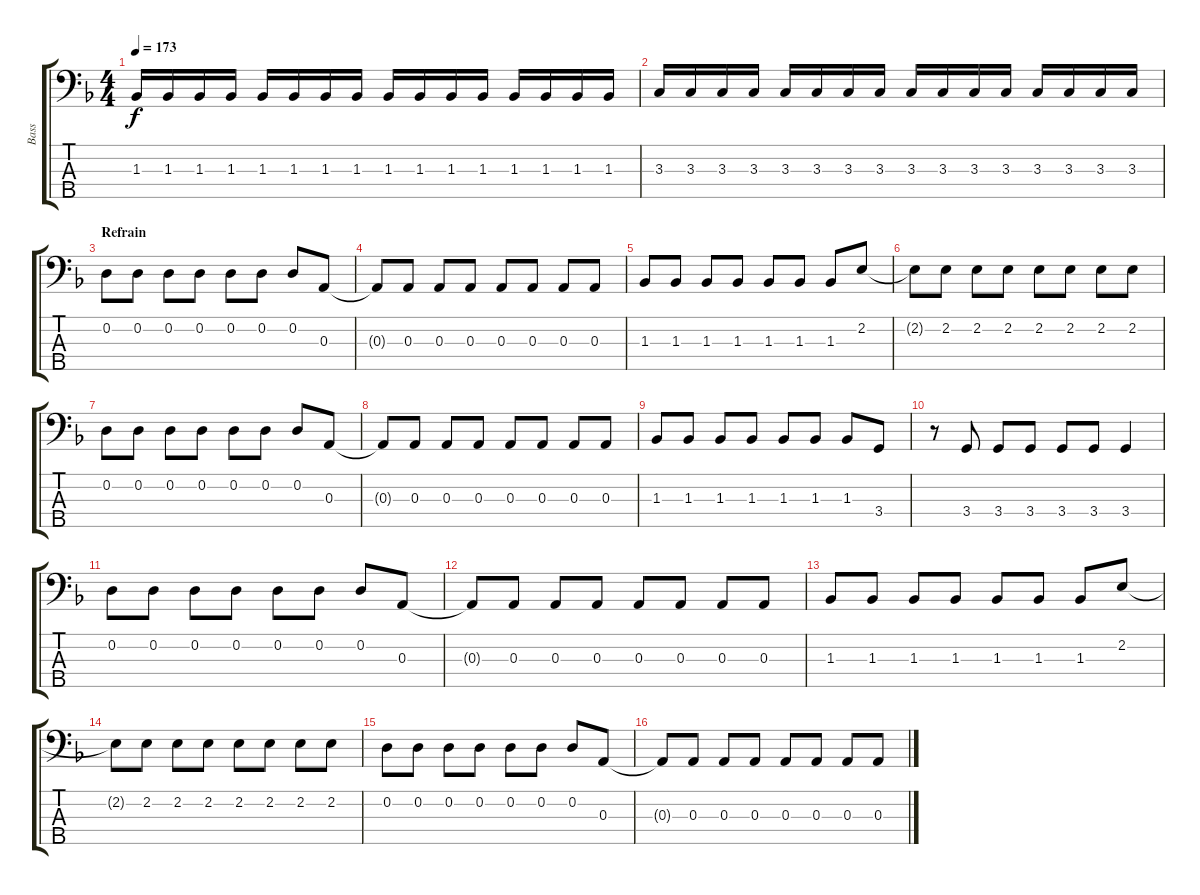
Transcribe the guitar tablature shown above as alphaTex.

\track ("Bass" "Bass") {instrument electricbasspick}
\staff {score tabs}
\tuning (G2 D2 A1 E1 B0) {hide}
\ts (4 4)
\tempo 173
\clef f4
\ks dminor
1.3.16{dy f} 1.3.16 1.3.16 1.3.16 1.3.16 1.3.16 1.3.16 1.3.16 1.3.16 1.3.16 1.3.16 1.3.16 1.3.16 1.3.16 1.3.16 1.3.16 |
3.3.16 3.3.16 3.3.16 3.3.16 3.3.16 3.3.16 3.3.16 3.3.16 3.3.16 3.3.16 3.3.16 3.3.16 3.3.16 3.3.16 3.3.16 3.3.16 |
\section ("" "Refrain")
0.2.8 0.2.8 0.2.8 0.2.8 0.2.8 0.2.8 0.2.8 0.3.8 |
0.3{t}.8 0.3.8 0.3.8 0.3.8 0.3.8 0.3.8 0.3.8 0.3.8 |
1.3.8 1.3.8 1.3.8 1.3.8 1.3.8 1.3.8 1.3.8 2.2.8 |
2.2{t}.8 2.2.8 2.2.8 2.2.8 2.2.8 2.2.8 2.2.8 2.2.8 |
0.2.8 0.2.8 0.2.8 0.2.8 0.2.8 0.2.8 0.2.8 0.3.8 |
0.3{t}.8 0.3.8 0.3.8 0.3.8 0.3.8 0.3.8 0.3.8 0.3.8 |
1.3.8 1.3.8 1.3.8 1.3.8 1.3.8 1.3.8 1.3.8 3.4.8 |
r.8 3.4.8 3.4.8 3.4.8 3.4.8 3.4.8 3.4.4 |
0.2.8 0.2.8 0.2.8 0.2.8 0.2.8 0.2.8 0.2.8 0.3.8 |
0.3{t}.8 0.3.8 0.3.8 0.3.8 0.3.8 0.3.8 0.3.8 0.3.8 |
1.3.8 1.3.8 1.3.8 1.3.8 1.3.8 1.3.8 1.3.8 2.2.8 |
2.2{t}.8 2.2.8 2.2.8 2.2.8 2.2.8 2.2.8 2.2.8 2.2.8 |
0.2.8 0.2.8 0.2.8 0.2.8 0.2.8 0.2.8 0.2.8 0.3.8 |
0.3{t}.8 0.3.8 0.3.8 0.3.8 0.3.8 0.3.8 0.3.8 0.3.8
